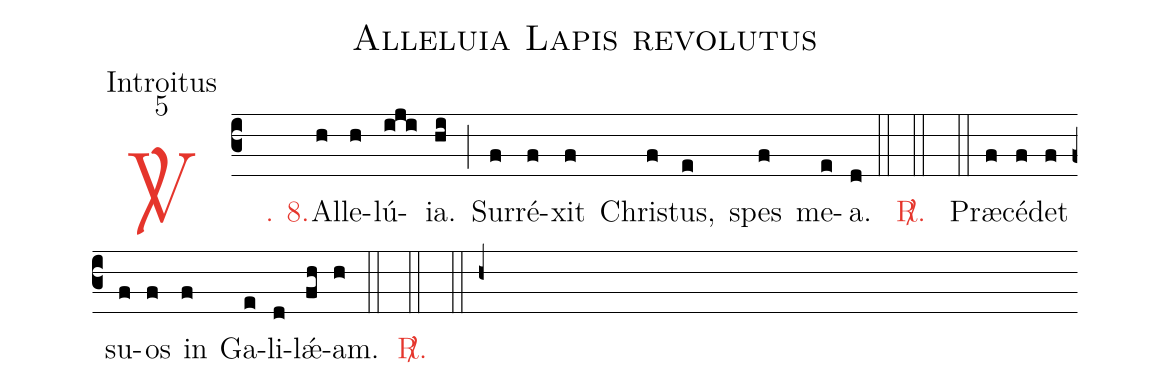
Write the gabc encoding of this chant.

name: Alleluia Lapis revolutus;
office-part: Introitus;
mode: 5;
%%
(c3)

<c><sp>V/</sp>. 8.</c>() Al(h)le(h)lú(iji)ia.(hi) (;) Sur(f)ré(f)xit(f) Chri(f)stus,(e) spes(f) me(e)a.(d)

(::)

<c><sp>R/</sp>.</c>(::)

(::)

Præ(f)cé(f)det(f) su(f)os(f) in(f) Ga(e)li(d)lǽ(fh)am.(h)

(::)

<c><sp>R/</sp>.</c>(::)

(::)

(h+)
